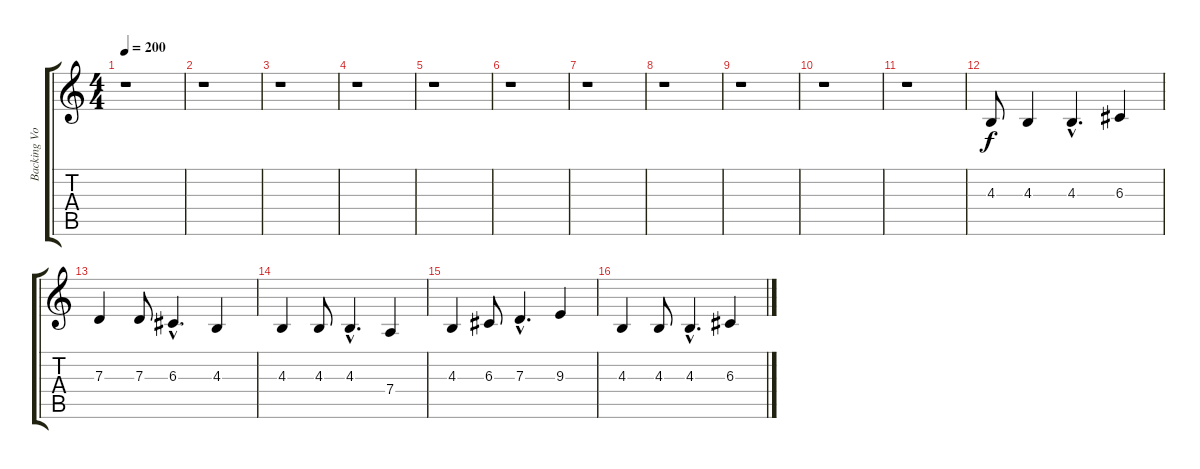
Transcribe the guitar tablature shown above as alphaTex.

\track ("Backing Vocals" "Backing Vo") {instrument choiraahs}
\staff {score tabs}
\tuning (E4 B3 G3 D3 A2 E2) {hide}
\ts (4 4)
\tempo 200
\clef g2
\ks c
r.1{dy f} |
r.1 |
r.1 |
\section ("" "")
r.1 |
r.1 |
r.1 |
r.1 |
r.1 |
r.1 |
r.1 |
r.1 |
\section ("" "")
4.3.8{volume 12 instrument lead2sawtooth} 4.3.4 4.3{hac}.4{d} 6.3.4 |
7.3.4 7.3.8 6.3{hac}.4{d} 4.3.4 |
4.3.4 4.3.8 4.3{hac}.4{d} 7.4.4 |
4.3.4 6.3.8 7.3{hac}.4{d} 9.3.4 |
4.3.4 4.3.8 4.3{hac}.4{d} 6.3.4
